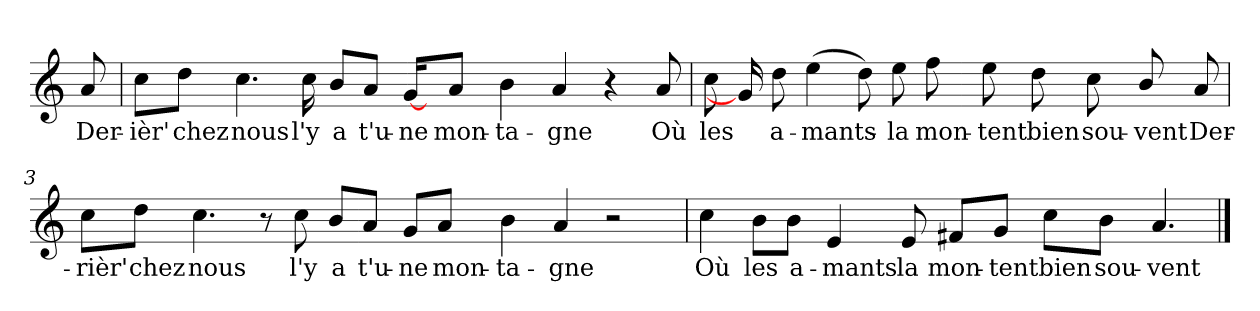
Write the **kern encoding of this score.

**kern	**text
*part1	*part1
*staff1	*staff1
*clefG2	*
*k[]	*
*C:	*
=	=
!	!LO:LY:b
8a/	Der-
=1	=1
!	!LO:LY:b
8cc\L	-ièr'
!	!LO:LY:b
8dd\J	chez
!	!LO:LY:b
4.cc\	nous
!	!LO:LY:b
16cc\	l'y
!	!LO:LY:b
8b/L	a
!	!LO:LY:b
8a/J	t'u-
!	!LO:LY:b
[16g/L	-ne
16ryy	.
!	!LO:LY:b
8a/J	mon-
!	!LO:LY:b
4b\	-ta-
!	!LO:LY:b
4a/	-gne
4r	.
!	!LO:LY:b
8a/	Où
=2	=2
!	!LO:LY:b
8cc\L	les
16g/L]	.
!	!LO:LY:b
8dd\J	a-
!	!LO:LY:b
(>4ee\	-mants-
8dd\L)	.
!	!LO:LY:b
8ee\J	-la
!	!LO:LY:b
8ff\L	mon-
!	!LO:LY:b
8ee\J	-tent
!	!LO:LY:b
8dd\L	bien
!	!LO:LY:b
8cc\J	sou-
!	!LO:LY:b
8b/L	-vent
!	!LO:LY:b
8a/J	Der-
!!LO:LB:g=z
=3	=3
!	!LO:LY:b
8cc\L	-rièr'
!	!LO:LY:b
8dd\J	chez
!	!LO:LY:b
4.cc\	nous
8r	.
!	!LO:LY:b
8cc\	l'y
!	!LO:LY:b
8b/L	a
!	!LO:LY:b
8a/J	t'u-
!	!LO:LY:b
8g/L	-ne
!	!LO:LY:b
8a/J	mon-
!	!LO:LY:b
4b\	-ta-
!	!LO:LY:b
4a/	-gne
2r	.
=4	=4
!	!LO:LY:b
4cc\	Où
!	!LO:LY:b
8b\L	les
!	!LO:LY:b
8b\J	a-
!	!LO:LY:b
4e/	-mants
!	!LO:LY:b
8e/	la
!	!LO:LY:b
8f#X/L	mon-
!	!LO:LY:b
8g/J	-tent
!	!LO:LY:b
8cc\L	bien
!	!LO:LY:b
8b\J	sou-
!	!LO:LY:b
4.a/	-vent
==	==
*-	*-
